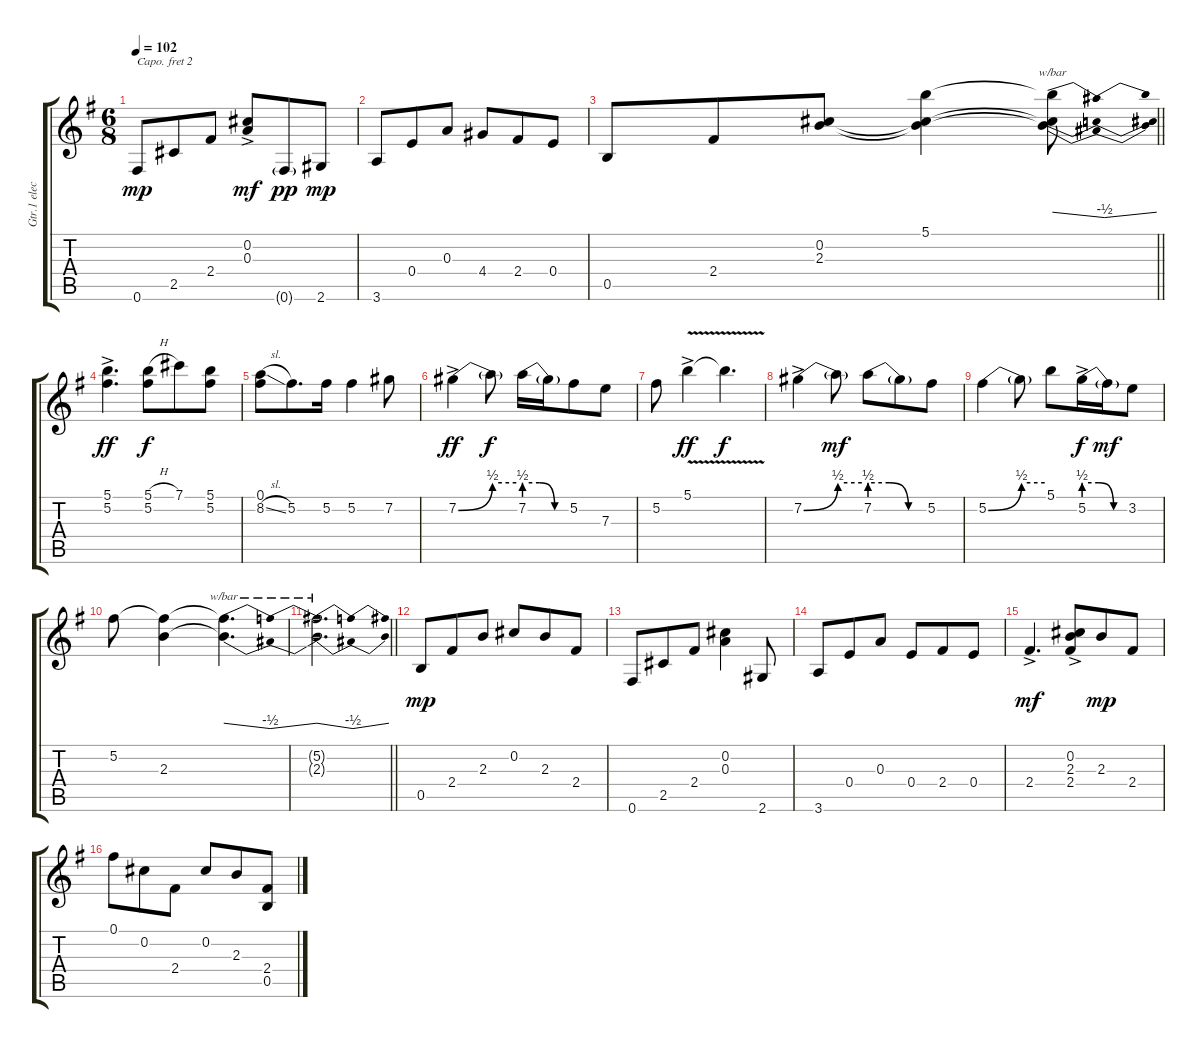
\track ("Gtr.1 electric w/distortion" "Gtr.1 elec") {instrument distortionguitar}
\staff {score tabs}
\capo 2
\tuning (E4 B3 G3 D3 A2 E2) {hide}
\ts (6 8)
\tempo 102
\clef g2
\ks g
0.6.8{dy mp} 2.5.8 2.4.8 (0.2{ac} 0.3{ac}).8{dy mf} 0.6{g}.8{dy pp} 2.6.8{dy mp} |
3.6.8 0.4.8 0.3.8 4.4.8 2.4.8 0.4.8 |
\barLineRight lightlight
0.5.8 2.4.8 (0.2 2.3).8 (5.1 0.2{t} 2.3{t}).4 (5.1{t} 0.2{t} 2.3{t}).8{tbe (dip default 0 0 30 -2 60 0)} |
(5.1{ac} 5.2{ac}).4{d dy ff} (5.1{h} 5.2).8{dy f} 7.1.8 (5.1 5.2).8 |
(0.1 8.2{sl}).8 5.2.8{d} 5.2.16 5.2.4 7.2.8 |
7.2{be (bend 0 0 60 2) ac}.4{dy ff} 7.2{be (hold 0 2 60 2) t}.8{dy f} 7.2{be (custom 0 2 20 2 40 0 60 0)}.16 7.2{t}.16 5.2.8 7.3.8 |
5.2.8 5.1{v ac}.4{dy ff} 5.1{v t}.4{d dy f} |
7.2{be (bend 0 0 60 2) ac}.4 7.2{be (hold 0 2 60 2) t}.8{dy mf} 7.2{be (custom 0 2 20 2 40 0 60 0)}.8 7.2{t}.8 5.2.8 |
5.2{be (bend 0 0 60 2)}.4 5.2{be (hold 0 2 60 2) t}.8 5.1.8 5.2{be (custom 0 2 20 2 40 0 60 0) ac}.16{dy f} 5.2{t}.16{dy mf} 3.2.8 |
5.2.8 (5.2{t} 2.3).4 (5.2{t} 2.3{t}).4{d tbe (dip default 0 0 30 -2 60 0)} |
\barLineRight lightlight
(5.2{t} 2.3{t}).2{d tbe (dip default 0 0 30 -2 60 0)} |
0.5.8{dy mp} 2.4.8 2.3.8 0.2.8 2.3.8 2.4.8 |
0.6.8 2.5.8 2.4.8 (0.2 0.3).4 2.6.8 |
3.6.8 0.4.8 0.3.8 0.4.8 2.4.8 0.4.8 |
2.4{ac}.4{d dy mf} (0.2{ac} 2.3{ac} 2.4{ac}).8 2.3.8{dy mp} 2.4.8 |
0.1.8 0.2.8 2.4.8 0.2.8 2.3.8 (2.4 0.5).8
